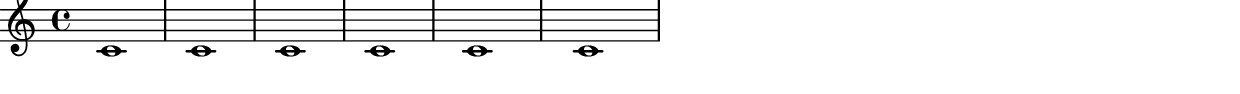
%% Generated by lilypond-book.py
%% Options: [exampleindent=10.16\mm,indent=0\mm,line-width=160\mm]
\include "lilypond-book-preamble.ly"


% ****************************************************************
% Start cut-&-pastable-section
% ****************************************************************



\paper {
  indent = 0\mm
  line-width = 160\mm
  % offset the left padding, also add 1mm as lilypond creates cropped
  % images with a little space on the right
  line-width = #(- line-width (* mm  3.000000) (* mm 1))
}

\layout {
  
}





% ****************************************************************
% ly snippet:
% ****************************************************************
\sourcefilename "/home/karlin/lilypond-git/input/regression/fret-diagrams-dots.ly"
\sourcefileline 0
\version "2.19.8"

\header {
  texidoc="
Dots indicating fingerings can be changed in location,
size, and coloring.
It is possible to parenthesize a single dot.  The color
of the paranthesis may be taken from dot or default.
A possible collision between parathesis and fret-label-
indication can be resolved by an override for
@code{fret-label-horizontal-offset} in @code{fret-diagram-details}.

"
}

\layout { ragged-right = ##t }

<<
  \chords {
    c1 |
    c1 |
    c1 |
    c1 |
    c1 |
    c1
  }

  \new Voice {
    \textLengthOn

     %% C major for guitar,  verbose style
    c'1 ^\markup {
            \fret-diagram-verbose #'((mute 6)
                                     (place-fret 5 3 1)
                                     (place-fret 4 5 2)
                                     (place-fret 3 5 3)
                                     (place-fret 2 5 4)
                                     (place-fret 1 3 1)
                                     (barre 5 1 3))}

     %% C major for guitar, verbose style
    \override TextScript.fret-diagram-details.dot-radius = #0.3
    c' ^\markup {
            \fret-diagram-verbose #'((mute 6)
                                     (place-fret 5 3 1)
                                     (place-fret 4 5 2)
                                     (place-fret 3 5 3)
                                     (place-fret 2 5 4)
                                     (place-fret 1 3 1)
                                     (barre 5 1 3))}

     %% C major for guitar, verbose style
    \revert TextScript.fret-diagram-details.dot-radius
    \once \override TextScript.fret-diagram-details.dot-color = #'white
    c' ^\markup {
            \fret-diagram-verbose #'((mute 6)
                                     (place-fret 5 3 1)
                                     (place-fret 4 5 2)
                                     (place-fret 3 5 3)
                                     (place-fret 2 5 4)
                                     (place-fret 1 3 1)
                                     (barre 5 1 3))}

     %% C major for guitar,  verbose style
    \once \override TextScript.fret-diagram-details.dot-position = #0.5
    c'1 ^\markup {
            \fret-diagram-verbose #'((mute 6)
                                     (place-fret 5 3 1)
                                     (place-fret 4 5 2)
                                     (place-fret 3 5 3)
                                     (place-fret 2 5 4)
                                     (place-fret 1 3 1)
                                     (barre 5 1 3))}

     %% C major for guitar,  verbose style
    \once \override TextScript.size = #1.4
    c'1 ^\markup {
            \fret-diagram-verbose #'((mute 6)
                                     (place-fret 5 3 1 blue)
                                     (place-fret 4 5 2 red parenthesized)
                                     (place-fret 3 5 3)
                                     (place-fret 2 5 4 red)
                                     (place-fret 1 3 1 blue parenthesized)
                                     (barre 5 1 3))}

     %% C major for guitar,  verbose style
     %% larger size and dot-radius
     %% different dot-colors
     %% parenthesizing single dots, with different paren-color
     %% horizontal moving fret-label-indication
    \once \override TextScript.size = #1.5
    \once \override TextScript.fret-diagram-details.dot-radius = #0.4
    \once \override TextScript.fret-diagram-details.fret-label-horizontal-offset = #0.2
    c'1 ^\markup {
            \fret-diagram-verbose
              #'((mute 6)
                 (place-fret 5 3 1 blue)
                 (place-fret 4 5 2 red parenthesized default-paren-color)
                 (place-fret 3 5 3)
                 (place-fret 2 5 4 red)
                 (place-fret 1 3 1 blue parenthesized)
                 (barre 5 1 3))}

 }
>>



% ****************************************************************
% end ly snippet
% ****************************************************************
